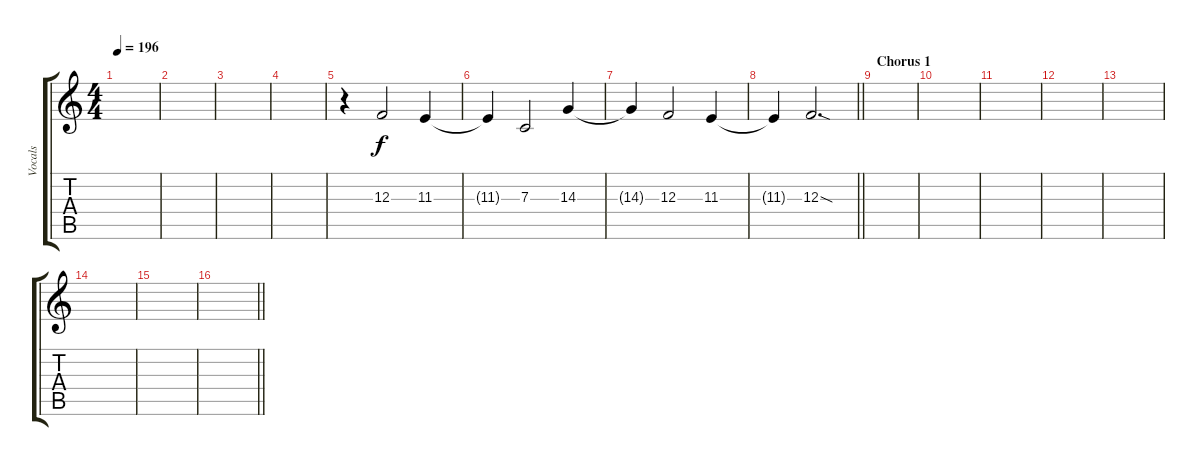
\track ("Vocals" "Vocals") {instrument lead2sawtooth}
\staff {score tabs}
\tuning (D4 A3 F3 C3 G2 D2) {hide}
\ts (4 4)
\tempo 196
\clef g2
\ks c
|
|
|
|
r.4 12.3.2 11.3.4 |
11.3{t}.4 7.3.2 14.3.4 |
14.3{t}.4 12.3.2 11.3.4 |
\barLineRight lightlight
11.3{t}.4 12.3{sod}.2{d} |
\section ("" "Chorus 1")
|
|
|
|
|
|
|
\barLineRight lightlight
